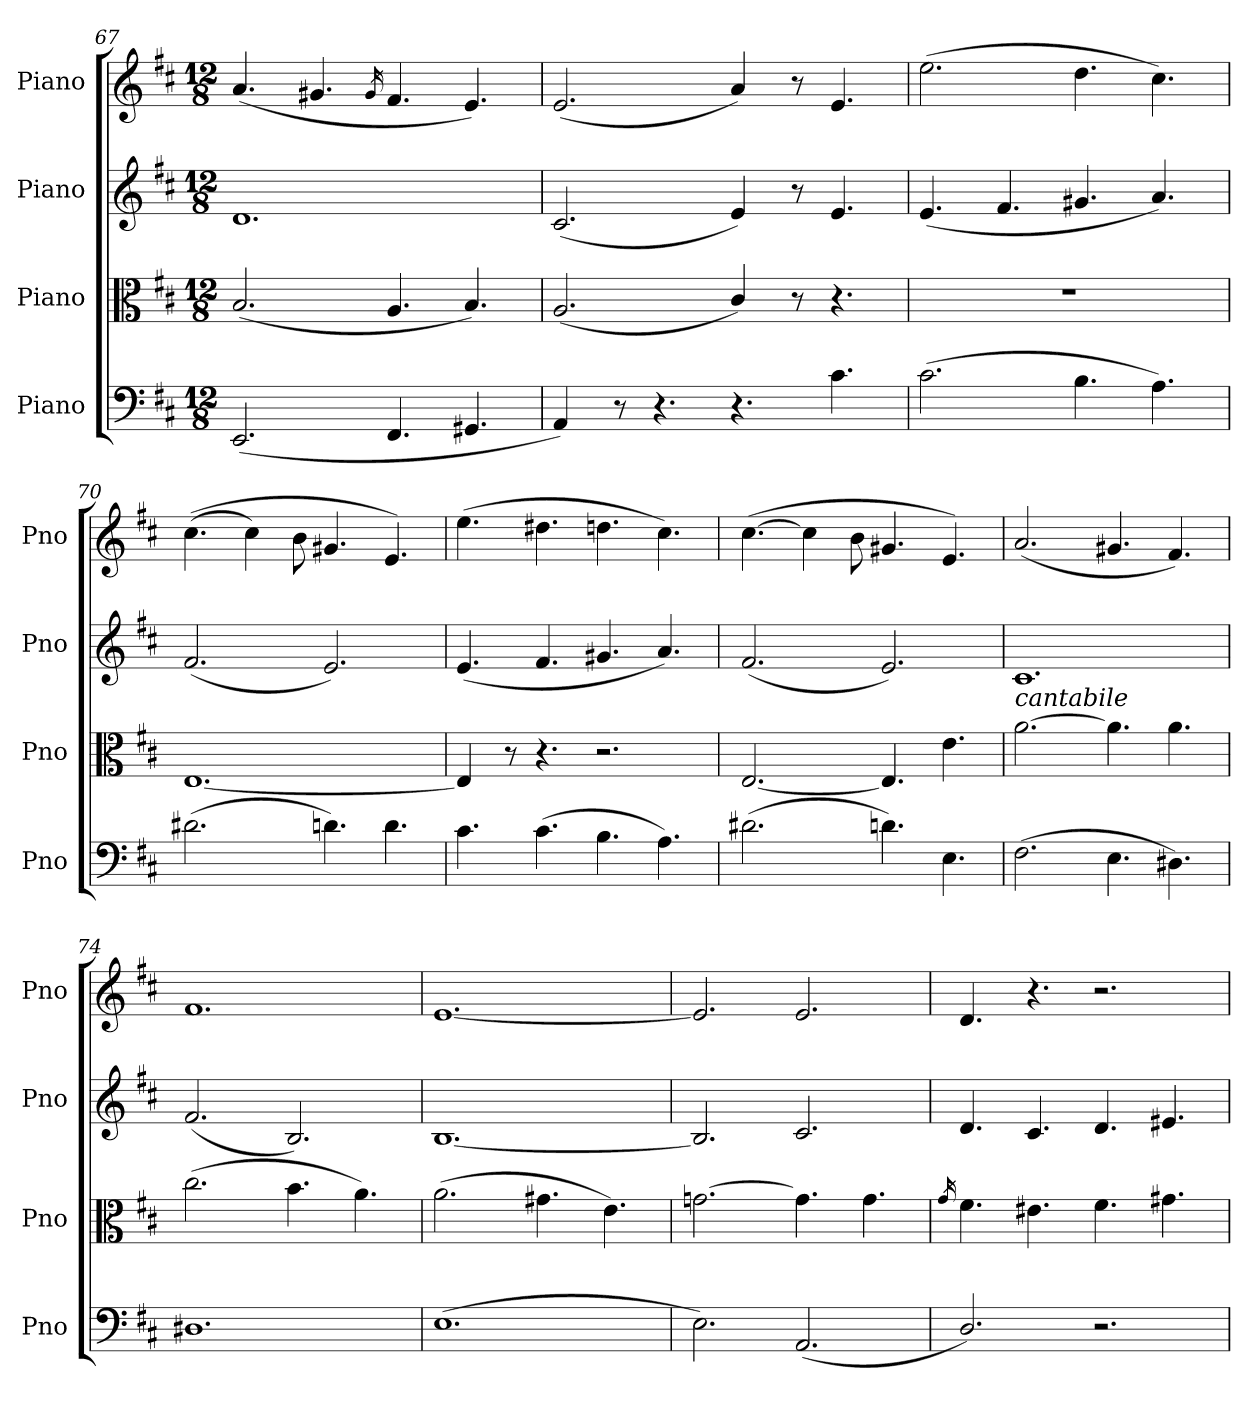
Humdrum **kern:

**kern	**kern	**kern	**kern
*part4	*part3	*part2	*part1
*staff4	*staff3	*staff2	*staff1
*I"Piano	*I"Piano	*I"Piano	*I"Piano
*I'Pno	*I'Pno	*I'Pno	*I'Pno
*clefF4	*clefC3	*clefG2	*clefG2
*k[f#c#]	*k[f#c#]	*k[f#c#]	*k[f#c#]
*M12/8	*M12/8	*M12/8	*M12/8
=67	=67	=67	=67
(2.EE/	(2.B/	1.d	(4.a/
.	.	.	4.g#X/
.	.	.	16qg#/
4.FF#/	4.A/	.	4.f#/
4.GG#X/	4.B/)	.	4.e/)
=68	=68	=68	=68
4AA/)	(2.A/	(2.c#/	(2.e/
8r	.	.	.
4.r	.	.	.
4.r	4c#/)	4e/)	4a/)
.	8r	8r	8r
4.c#\	4.r	4.e/	4.e/
=69	=69	=69	=69
(2.c#\	1.r	(4.e/	(2.ee\
.	.	4.f#/	.
4.B\	.	4.g#X/	4.dd\
4.A\)	.	4.a/)	4.cc#\)
=70	=70	=70	=70
(2.d#X\	[1.E	(2.f#/	((4.cc#\
.	.	.	4cc#\)
.	.	.	8b\
4.dn\)	.	2.e/)	4.g#X/
4.d\	.	.	4.e/)
!!LO:LB:g=z
=71	=71	=71	=71
4.c#\	4E/]	(4.e/	(4.ee\
.	8r	.	.
(4.c#\	4.r	4.f#/	4.dd#X\
4.B\	2.r	4.g#X/	4.ddn\
4.A\)	.	4.a/)	4.cc#\)
=72	=72	=72	=72
(2.d#X\	[2.E/	(2.f#/	([4.cc#\
.	.	.	4cc#\]
.	.	.	8b\
4.dn\)	4.E/]	2.e/)	4.g#X/
4.E\	4.e\	.	4.e/)
=73	=73	=73	=73
!	!LO:TX:a:i:t=cantabile	!	!
(2.F#\	[2.a\	1.c#	(2.a/
4.E\	4.a\]	.	4.g#X/
4.D#X\)	4.a\	.	4.f#/)
=74	=74	=74	=74
1.D#X	(2.cc#\	(2.f#/	1.f#
.	4.b\	2.B/)	.
.	4.a\)	.	.
=75	=75	=75	=75
(1.E	(2.a\	[1.B	[1.e
.	4.g#X\	.	.
.	4.e\)	.	.
=76	=76	=76	=76
2.E\)	[2.gn\	2.B/]	2.e/]
(2.AA/	4.g\]	2.c#/	2.e/
.	4.g\	.	.
=77	=77	=77	=77
.	16qg/	.	.
2.D/)	4.f#\	4.d/	4.d/
.	4.e#X\	4.c#/	4.r
2.r	4.f#\	4.d/	2.r
.	4.g#X\	4.e#X/	.
=	=	=	=
*-	*-	*-	*-
